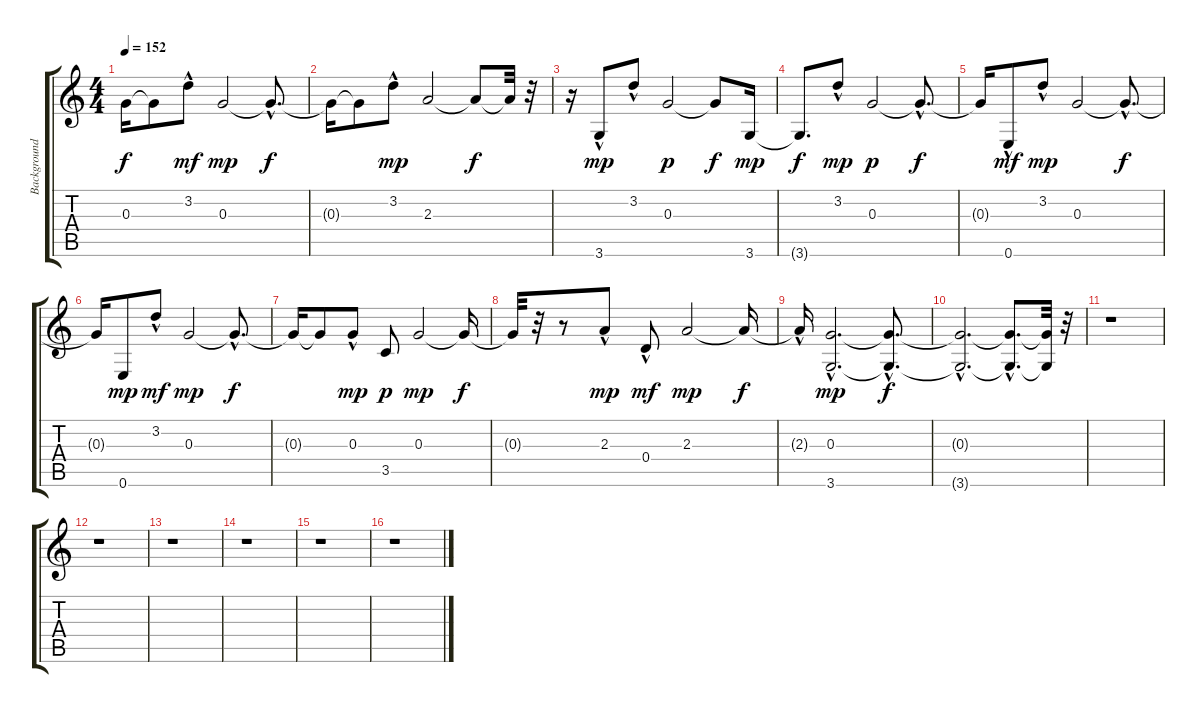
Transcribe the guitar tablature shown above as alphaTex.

\track ("Background Guitar" "Background") {instrument electricguitarjazz}
\staff {score tabs}
\tuning (E4 B3 G3 D3 A2 E2) {hide}
\ts (4 4)
\tempo 152
\clef g2
\ks c
0.3{t}.16{dy f} 0.3{t}.8 3.2{hac}.8{dy mf} 0.3.2{dy mp} 0.3{hac t}.8{d dy f} |
0.3{t}.16 0.3{t}.8 3.2{hac}.8{dy mp} 2.3.2 2.3{t}.8{dy f} 2.3{t}.32 r.32 |
r.16 3.6{hac}.8{dy mp} 3.2{hac}.8 0.3.2{dy p} 0.3{t}.8{dy f} 3.6.16{dy mp} |
3.6{t}.8{d dy f} 3.2{hac}.8{dy mp} 0.3.2{dy p} 0.3{hac t}.8{d dy f} |
0.3{t}.16 0.6{hac}.8{dy mf} 3.2{hac}.8{dy mp} 0.3.2 0.3{hac t}.8{d dy f} |
0.3{t}.16 0.6.8{dy mp} 3.2{hac}.8{dy mf} 0.3.2{dy mp} 0.3{hac t}.8{d dy f} |
0.3{t}.16 0.3{t}.8 0.3{hac}.8{dy mp} 3.5.8{dy p} 0.3.2{dy mp} 0.3{t}.16{dy f} |
0.3{t}.32 r.32 r.8 2.3{hac}.8{dy mp} 0.4{hac}.8{dy mf} 2.3.2{dy mp} 2.3{t}.16{dy f} |
2.3{hac t}.16 (0.3{hac} 3.6{hac}).2{d dy mp} (0.3{hac t} 3.6{hac t}).8{d dy f} |
(0.3{hac t} 3.6{hac t}).2{d} (0.3{hac t} 3.6{hac t}).8{d} (0.3{t} 3.6{t}).32 r.32 |
r.1 |
r.1 |
r.1 |
r.1 |
r.1 |
r.1
